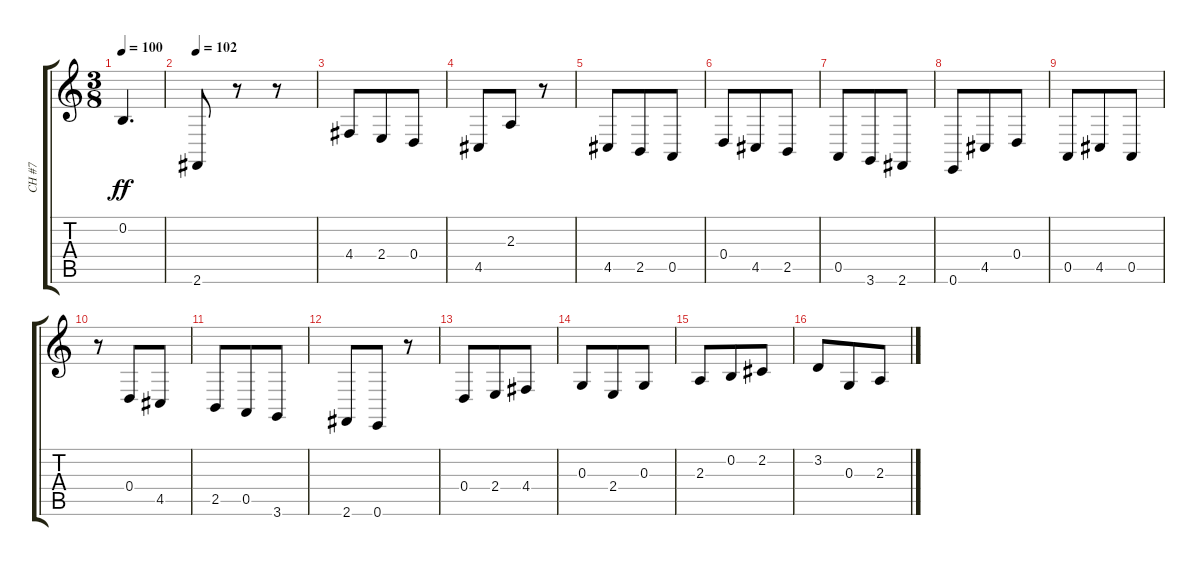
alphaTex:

\track ("CH #7" "CH #7") {instrument stringensemble1}
\staff {score tabs}
\tuning (E4 B3 G3 D3 A2 E2) {hide}
\ts (3 8)
\tempo 100
\clef g2
\ks c
0.2.4{d dy ff} |
\tempo 102
2.6.8 r.8 r.8 |
4.4.8 2.4.8 0.4.8 |
4.5.8 2.3.8 r.8 |
4.5.8 2.5.8 0.5.8 |
0.4.8 4.5.8 2.5.8 |
0.5.8 3.6.8 2.6.8 |
0.6.8 4.5.8 0.4.8 |
0.5.8 4.5.8 0.5.8 |
r.8 0.4.8 4.5.8 |
2.5.8 0.5.8 3.6.8 |
2.6.8 0.6.8 r.8 |
0.4.8 2.4.8 4.4.8 |
0.3.8 2.4.8 0.3.8 |
2.3.8 0.2.8 2.2.8 |
3.2.8 0.3.8 2.3.8
